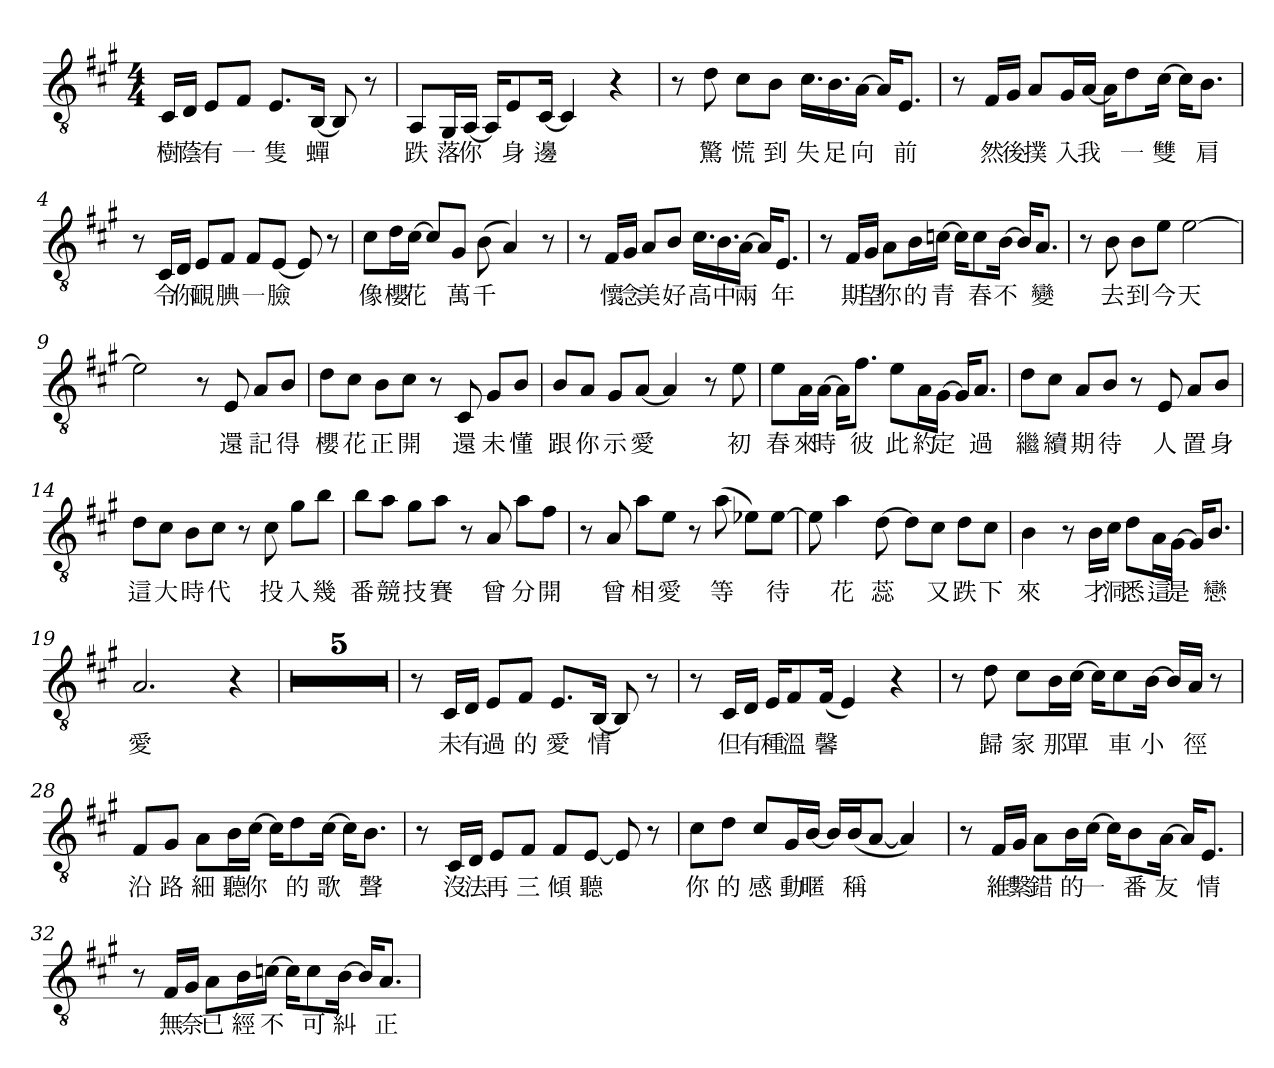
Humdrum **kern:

**kern	**text
*part1	*part1
*staff1	*staff1
*clefGv2	*
*k[f#c#g#]	*
*A:	*
*M4/4	*
*MM72	*
=	=
16C#LL	樹
16DJJ	蔭
8EL	有
8F#J	一
8.EL	隻
[16BBJk	蟬
8BB]	.
8r	.
=1	=1
8AAL	跌
16GG#L	落
[16AAJJ	你
16AAKL]	.
8E	身
[16C#Jk	邊
4C#]	.
4r	.
=2	=2
8r	.
8d	驚
8c#L	慌
8BJ	到
16.c#LL	失
16.B	足
[16AJJ	向
16AKL]	.
8.EJ	前
=3	=3
8r	.
16F#LL	然
16G#JJ	後
8AL	撲
16G#L	入
[16AJJ	我
16AKL]	.
8d	一
[16c#Jk	雙
16c#KL]	.
8.BJ	肩
=4	=4
8r	.
16C#LL	令
16DJJ	你
8EL	靦
8F#J	腆
8F#L	一
[8EJ	臉
8E]	.
8r	.
=5	=5
8c#L	像
16dL	櫻
[16c#JJ	花
8c#L]	.
8G#J	萬
(8B	千
4A)	.
8r	.
=6	=6
8r	.
16F#LL	懷
16G#JJ	念
8AL	美
8BJ	好
16.c#LL	高
16.B	中
[16AJJ	兩
16AKL]	.
8.EJ	年
=7	=7
8r	.
16F#LL	期
16G#JJ	望
8AL	你
16BL	的
[16cnJJ	青
16cKL]	.
8c	春
[16BJk	不
16BKL]	.
8.AJ	變
=8	=8
8r	.
8B	去
8BL	到
8eJ	今
[2e	天
=9	=9
2e]	.
8r	.
8E	還
8AL	記
8BJ	得
=10	=10
8dL	櫻
8c#J	花
8BL	正
8c#J	開
8r	.
8C#	還
8G#L	未
8BJ	懂
=11	=11
8BL	跟
8AJ	你
8G#L	示
[8AJ	愛
4A]	.
8r	.
8e	初
=12	=12
8eL	春
16AL	來
[16AJJ	時
16AKL]	.
8.f#J	彼
8eL	此
16AL	約
[16G#JJ	定
16G#KL]	.
8.AJ	過
=13	=13
8dL	繼
8c#J	續
8AL	期
8BJ	待
8r	.
8E	人
8AL	置
8BJ	身
=14	=14
8dL	這
8c#J	大
8BL	時
8c#J	代
8r	.
8c#	投
8g#L	入
8bJ	幾
=15	=15
8bL	番
8aJ	競
8g#L	技
8aJ	賽
8r	.
8A	曾
8aL	分
8f#J	開
=16	=16
8r	.
8A	曾
8aL	相
8eJ	愛
8r	.
(8a	等
8e-XL)	.
[8e-J	待
=17	=17
8e-]	.
4a	花
[8d	蕊
8dL]	.
8c#J	又
8dL	跌
8c#J	下
=18	=18
4B	來
8r	.
16BLL	才
16c#JJ	洞
8dL	悉
16AL	這
[16G#JJ	是
16G#KL]	.
8.BJ	戀
=19	=19
2.A	愛
4r	.
=20	=20
1r	.
=21	=21
1r	.
=22	=22
1r	.
=23	=23
1r	.
=24	=24
1r	.
=25	=25
8r	.
16C#LL	未
16DJJ	有
8EL	過
8F#J	的
8.EL	愛
[16BBJk	情
8BB]	.
8r	.
=26	=26
8r	.
16C#LL	但
16DJJ	有
16EKL	種
8F#	溫
(16F#Jk	馨
4E)	.
4r	.
=27	=27
8r	.
8d	歸
8c#L	家
16BL	那
[16c#JJ	單
16c#KL]	.
8c#	車
[16BJk	小
16BLL]	.
16AJJ	徑
8r	.
=28	=28
8F#L	沿
8G#J	路
8AL	細
16BL	聽
[16c#JJ	你
16c#KL]	.
8d	的
[16c#Jk	歌
16c#KL]	.
8.BJ	聲
=29	=29
8r	.
16C#LL	沒
16DJJ	法
8EL	再
8F#J	三
8F#L	傾
[8EJ	聽
8E]	.
8r	.
=30	=30
8c#L	你
8dJ	的
8c#L	感
16G#L	動
[16BJJ	暱
16BLL]	.
(16BJ	稱
[8AJ	.
4A])	.
=31	=31
8r	.
16F#LL	維
16G#JJ	繫
8AL	錯
16BL	的
[16c#JJ	一
16c#KL]	.
8B	番
[16AJk	友
16AKL]	.
8.EJ	情
=32	=32
8r	.
16F#LL	無
16G#JJ	奈
8AL	已
16BL	經
[16cnJJ	不
16cKL]	.
8c	可
[16BJk	糾
16BKL]	.
8.AJ	正
=	=
*-	*-
